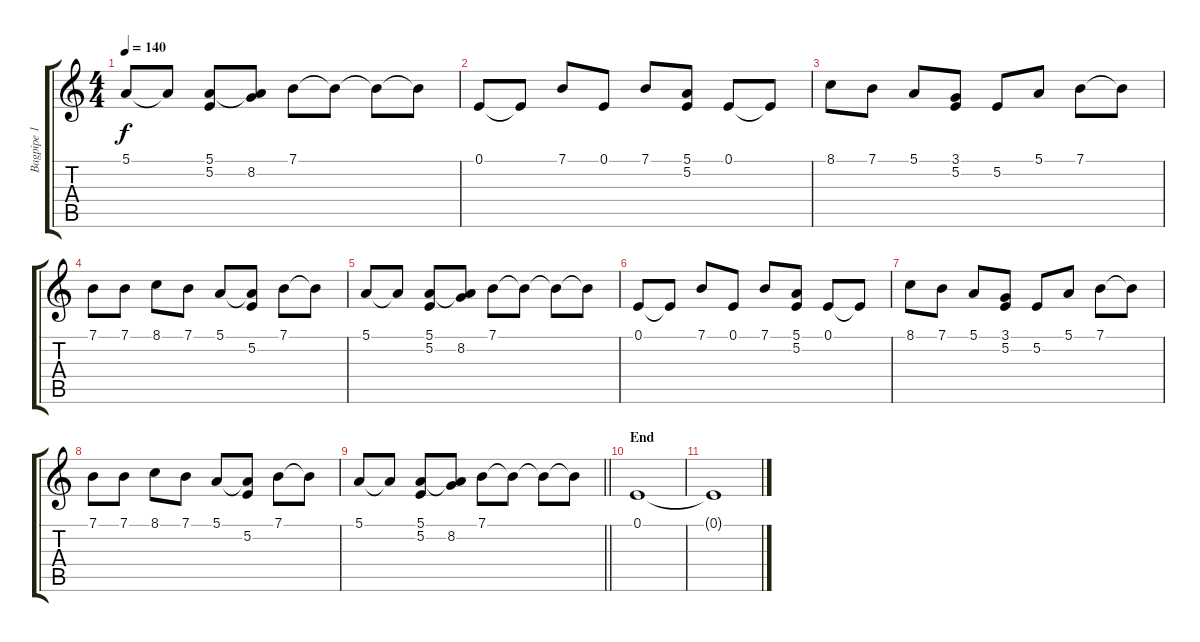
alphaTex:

\track ("Bagpipe 1" "Bagpipe 1") {instrument bagpipe}
\staff {score tabs}
\tuning (E4 B3 G3 D3 A2 E2) {hide}
\ts (4 4)
\tempo 140
\clef g2
\ks c
5.1.8{dy f} 5.1{t}.8 (5.1 5.2).8 (5.1{t} 8.2).8 7.1.8 7.1{t}.8 7.1{t}.8 7.1{t}.8 |
0.1.8 0.1{t}.8 7.1.8 0.1.8 7.1.8 (5.1 5.2).8 0.1.8 0.1{t}.8 |
8.1.8 7.1.8 5.1.8 (3.1 5.2).8 5.2.8 5.1.8 7.1.8 7.1{t}.8 |
7.1.8 7.1.8 8.1.8 7.1.8 5.1.8 (5.1{t} 5.2).8 7.1.8 7.1{t}.8 |
5.1.8 5.1{t}.8 (5.1 5.2).8 (5.1{t} 8.2).8 7.1.8 7.1{t}.8 7.1{t}.8 7.1{t}.8 |
0.1.8 0.1{t}.8 7.1.8 0.1.8 7.1.8 (5.1 5.2).8 0.1.8 0.1{t}.8 |
8.1.8 7.1.8 5.1.8 (3.1 5.2).8 5.2.8 5.1.8 7.1.8 7.1{t}.8 |
7.1.8 7.1.8 8.1.8 7.1.8 5.1.8 (5.1{t} 5.2).8 7.1.8 7.1{t}.8 |
\barLineRight lightlight
5.1.8 5.1{t}.8 (5.1 5.2).8 (5.1{t} 8.2).8 7.1.8 7.1{t}.8 7.1{t}.8 7.1{t}.8 |
\section ("" "End")
0.1.1 |
0.1{t}.1
